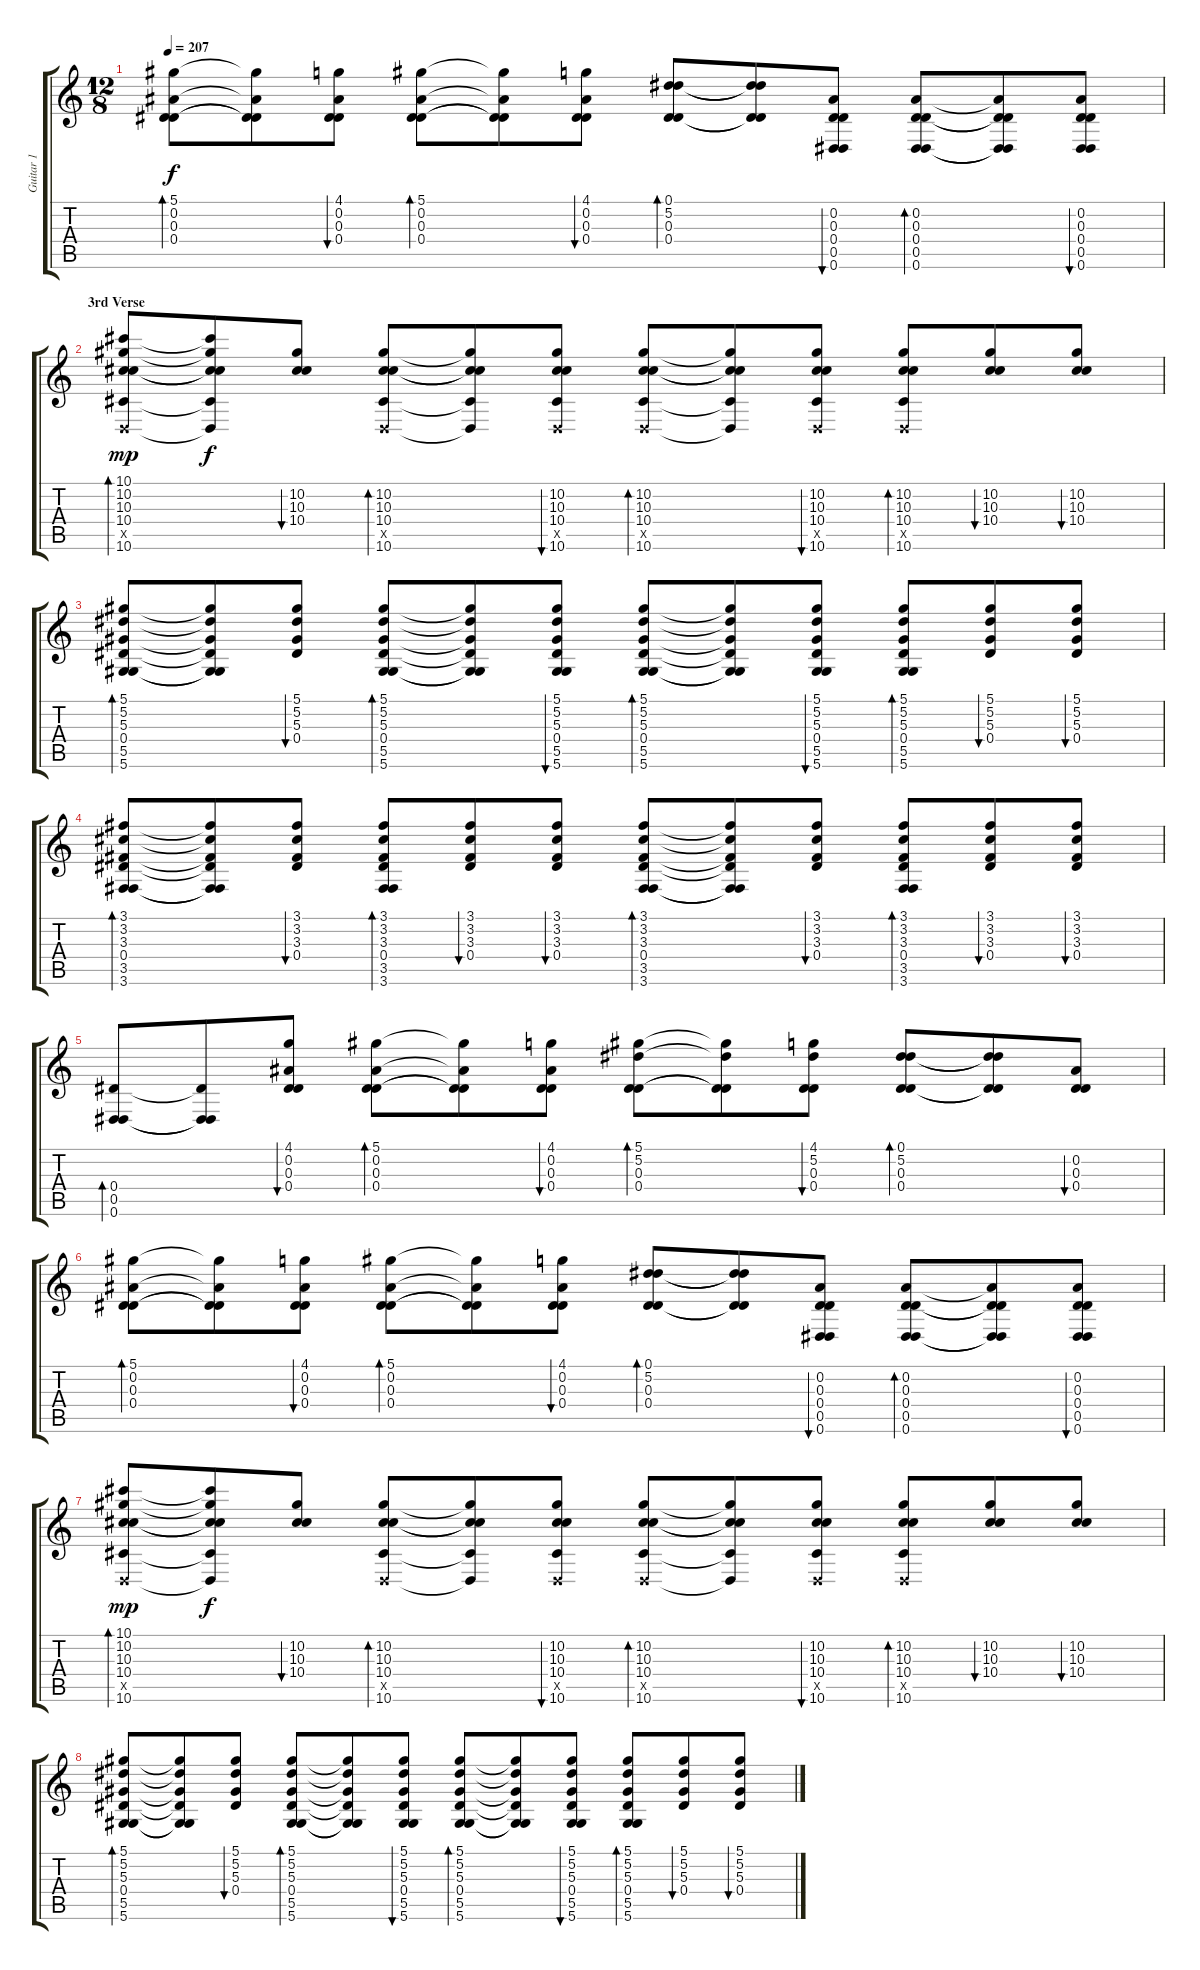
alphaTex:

\track ("Guitar 1" "Guitar 1") {instrument acousticguitarsteel}
\staff {score tabs}
\tuning (Eb4 Bb3 Eb3 Eb3 Eb2 Eb2) {hide}
\ts (12 8)
\tempo 207
\clef g2
\ks c
(5.1 0.2 0.3 0.4).8{bd 60 dy f} (5.1{t} 0.2{t} 0.3{t} 0.4{t}).8 (4.1 0.2 0.3 0.4).8{bu 60} (5.1 0.2 0.3 0.4).8{bd 60} (5.1{t} 0.2{t} 0.3{t} 0.4{t}).8 (4.1 0.2 0.3 0.4).8{bu 60} (0.1 5.2 0.3 0.4).8{bd 60} (0.1{t} 5.2{t} 0.3{t} 0.4{t}).8 (0.2 0.3 0.4 0.5 0.6).8{bu 60} (0.2 0.3 0.4 0.5 0.6).8{bd 120} (0.2{t} 0.3{t} 0.4{t} 0.5{t} 0.6{t}).8 (0.2 0.3 0.4 0.5 0.6).8{bu 120} |
\section ("" "3rd Verse")
(10.1 10.2 10.3 10.4 -1.5{x} 10.6).8{bd 60 dy mp} (10.1{t} 10.2{t} 10.3{t} 10.4{t} -1.5{t} 10.6{t}).8{dy f} (10.2 10.3 10.4).8{bu 60} (10.2 10.3 10.4 -1.5{x} 10.6).8{bd 60} (10.2{t} 10.3{t} 10.4{t} -1.5{t} 10.6{t}).8 (10.2 10.3 10.4 -1.5{x} 10.6).8{bu 60} (10.2 10.3 10.4 -1.5{x} 10.6).8{bd 60} (10.2{t} 10.3{t} 10.4{t} -1.5{t} 10.6{t}).8 (10.2 10.3 10.4 -1.5{x} 10.6).8{bu 60} (10.2 10.3 10.4 -1.5{x} 10.6).8{bd 60} (10.2 10.3 10.4).8{bu 60} (10.2 10.3 10.4).8{bu 120} |
(5.1 5.2 5.3 0.4 5.5 5.6).8{bd 60} (5.1{t} 5.2{t} 5.3{t} 0.4{t} 5.5{t} 5.6{t}).8 (5.1 5.2 5.3 0.4).8{bu 120} (5.1 5.2 5.3 0.4 5.5 5.6).8{bd 60} (5.1{t} 5.2{t} 5.3{t} 0.4{t} 5.5{t} 5.6{t}).8 (5.1 5.2 5.3 0.4 5.5 5.6).8{bu 60} (5.1 5.2 5.3 0.4 5.5 5.6).8{bd 60} (5.1{t} 5.2{t} 5.3{t} 0.4{t} 5.5{t} 5.6{t}).8 (5.1 5.2 5.3 0.4 5.5 5.6).8{bu 60} (5.1 5.2 5.3 0.4 5.5 5.6).8{bd 60} (5.1 5.2 5.3 0.4).8{bu 60} (5.1 5.2 5.3 0.4).8{bu 120} |
(3.1 3.2 3.3 0.4 3.5 3.6).8{bd 60} (3.1{t} 3.2{t} 3.3{t} 0.4{t} 3.5{t} 3.6{t}).8 (3.1 3.2 3.3 0.4).8{bu 120} (3.1 3.2 3.3 0.4 3.5 3.6).8{bd 60} (3.1 3.2 3.3 0.4).8{bu 60} (3.1 3.2 3.3 0.4).8{bu 60} (3.1 3.2 3.3 0.4 3.5 3.6).8{bd 60} (3.1{t} 3.2{t} 3.3{t} 0.4{t} 3.5{t} 3.6{t}).8 (3.1 3.2 3.3 0.4).8{bu 120} (3.1 3.2 3.3 0.4 3.5 3.6).8{bd 60} (3.1 3.2 3.3 0.4).8{bu 60} (3.1 3.2 3.3 0.4).8{bu 60} |
(0.4 0.5 0.6).8{bd 60} (0.4{t} 0.5{t} 0.6{t}).8 (4.1 0.2 0.3 0.4).8{bu 60} (5.1 0.2 0.3 0.4).8{bd 60} (5.1{t} 0.2{t} 0.3{t} 0.4{t}).8 (4.1 0.2 0.3 0.4).8{bu 60} (5.1 5.2 0.3 0.4).8{bd 60} (5.1{t} 5.2{t} 0.3{t} 0.4{t}).8 (4.1 5.2 0.3 0.4).8{bu 60} (0.1 5.2 0.3 0.4).8{bd 60} (0.1{t} 5.2{t} 0.3{t} 0.4{t}).8 (0.2 0.3 0.4).8{bu 60} |
(5.1 0.2 0.3 0.4).8{bd 60} (5.1{t} 0.2{t} 0.3{t} 0.4{t}).8 (4.1 0.2 0.3 0.4).8{bu 60} (5.1 0.2 0.3 0.4).8{bd 60} (5.1{t} 0.2{t} 0.3{t} 0.4{t}).8 (4.1 0.2 0.3 0.4).8{bu 60} (0.1 5.2 0.3 0.4).8{bd 60} (0.1{t} 5.2{t} 0.3{t} 0.4{t}).8 (0.2 0.3 0.4 0.5 0.6).8{bu 60} (0.2 0.3 0.4 0.5 0.6).8{bd 120} (0.2{t} 0.3{t} 0.4{t} 0.5{t} 0.6{t}).8 (0.2 0.3 0.4 0.5 0.6).8{bu 120} |
(10.1 10.2 10.3 10.4 -1.5{x} 10.6).8{bd 60 dy mp} (10.1{t} 10.2{t} 10.3{t} 10.4{t} -1.5{t} 10.6{t}).8{dy f} (10.2 10.3 10.4).8{bu 60} (10.2 10.3 10.4 -1.5{x} 10.6).8{bd 60} (10.2{t} 10.3{t} 10.4{t} -1.5{t} 10.6{t}).8 (10.2 10.3 10.4 -1.5{x} 10.6).8{bu 60} (10.2 10.3 10.4 -1.5{x} 10.6).8{bd 60} (10.2{t} 10.3{t} 10.4{t} -1.5{t} 10.6{t}).8 (10.2 10.3 10.4 -1.5{x} 10.6).8{bu 60} (10.2 10.3 10.4 -1.5{x} 10.6).8{bd 60} (10.2 10.3 10.4).8{bu 60} (10.2 10.3 10.4).8{bu 120} |
(5.1 5.2 5.3 0.4 5.5 5.6).8{bd 60} (5.1{t} 5.2{t} 5.3{t} 0.4{t} 5.5{t} 5.6{t}).8 (5.1 5.2 5.3 0.4).8{bu 120} (5.1 5.2 5.3 0.4 5.5 5.6).8{bd 60} (5.1{t} 5.2{t} 5.3{t} 0.4{t} 5.5{t} 5.6{t}).8 (5.1 5.2 5.3 0.4 5.5 5.6).8{bu 60} (5.1 5.2 5.3 0.4 5.5 5.6).8{bd 60} (5.1{t} 5.2{t} 5.3{t} 0.4{t} 5.5{t} 5.6{t}).8 (5.1 5.2 5.3 0.4 5.5 5.6).8{bu 60} (5.1 5.2 5.3 0.4 5.5 5.6).8{bd 60} (5.1 5.2 5.3 0.4).8{bu 60} (5.1 5.2 5.3 0.4).8{bu 120}
